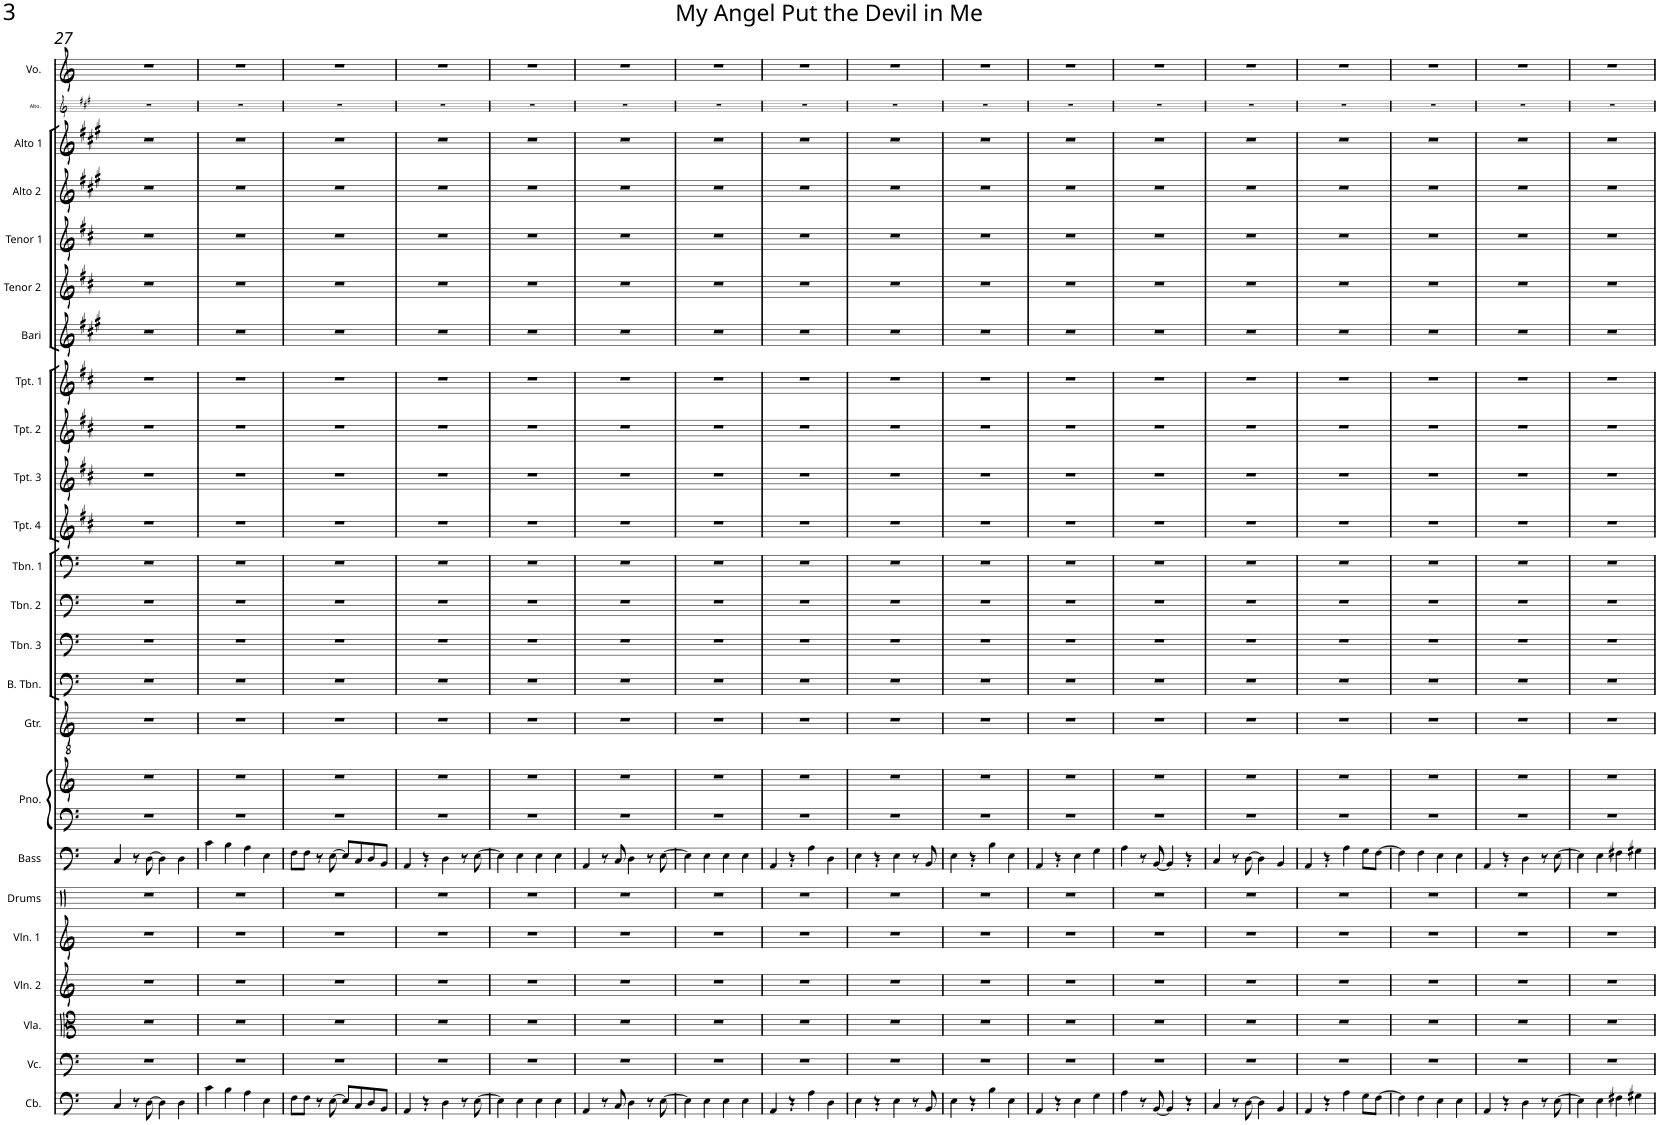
**kern	**kern	**kern	**kern	**kern	**kern	**kern	**kern	**kern	**kern	**kern	**kern	**kern	**kern	**kern	**kern	**kern	**kern	**kern	**kern	**kern	**kern	**kern	**kern	**kern
*part24	*part23	*part22	*part21	*part20	*part19	*part18	*part17	*part17	*part16	*part15	*part14	*part13	*part12	*part11	*part10	*part9	*part8	*part7	*part6	*part5	*part4	*part3	*part2	*part1
*staff25	*staff24	*staff23	*staff22	*staff21	*staff20	*staff19	*staff18	*staff17	*staff16	*staff15	*staff14	*staff13	*staff12	*staff11	*staff10	*staff9	*staff8	*staff7	*staff6	*staff5	*staff4	*staff3	*staff2	*staff1
*I"Contrabass (opt.)	*I"Violoncello (opt.)	*I"Viola  (opt.)	*I"Violin 2 (opt.)	*I"Violin 1 (opt.)	*I"Drums	*I"Bass	*I"Piano	*	*I"Guitar	*I"Bass Trombone	*I"Trombone 3	*I"Trombone 2	*I"Trombone 1	*I"Trumpet 4	*I"Trumpet 3	*I"Trumpet 2	*I"Trumpet 1	*I"Bari Sax	*I"Tenor Sax 2	*I"Tenor Sax 1	*I"Alto Sax 2	*I"Alto Sax 1	*I"Alto Sax (opt.)	*I"Voice
*I'Cb.	*I'Vc.	*I'Vla.	*I'Vln. 2	*I'Vln. 1	*I'Drums	*I'Bass	*I'Pno.	*	*I'Gtr.	*I'B. Tbn.	*I'Tbn. 3	*I'Tbn. 2	*I'Tbn. 1	*I'Tpt. 4	*I'Tpt. 3	*I'Tpt. 2	*I'Tpt. 1	*I'Bari	*I'Tenor 2	*I'Tenor 1	*I'Alto 2	*I'Alto 1	*I'Alto.	*I'Vo.
!!LO:PB:g=z
*clefF4	*clefF4	*clefC3	*clefG2	*clefG2	*clefX	*clefF4	*clefF4	*clefG2	*clefGv2	*clefF4	*clefF4	*clefF4	*clefF4	*clefG2	*clefG2	*clefG2	*clefG2	*clefG2	*clefG2	*clefG2	*clefG2	*clefG2	*clefG2	*clefG2
*Trd7c12	*	*	*	*	*	*Trd7c12	*	*	*	*	*	*	*	*Trd1c2	*Trd1c2	*Trd1c2	*Trd1c2	*Trd12c21	*Trd8c14	*Trd8c14	*Trd5c9	*Trd5c9	*Trd5c9	*
*k[]	*k[]	*k[]	*k[]	*k[]	*k[]	*k[]	*k[]	*k[]	*k[]	*k[]	*k[]	*k[]	*k[]	*k[f#c#]	*k[f#c#]	*k[f#c#]	*k[f#c#]	*k[f#c#g#]	*k[f#c#]	*k[f#c#]	*k[f#c#g#]	*k[f#c#g#]	*k[f#c#g#]	*k[]
*M4/4	*M4/4	*M4/4	*M4/4	*M4/4	*M4/4	*M4/4	*M4/4	*M4/4	*M4/4	*M4/4	*M4/4	*M4/4	*M4/4	*M4/4	*M4/4	*M4/4	*M4/4	*M4/4	*M4/4	*M4/4	*M4/4	*M4/4	*M4/4	*M4/4
=27	=27	=27	=27	=27	=27	=27	=27	=27	=27	=27	=27	=27	=27	=27	=27	=27	=27	=27	=27	=27	=27	=27	=27	=27
4C/	1r	1r	1r	1r	1r	4C/	1r	1r	1r	1r	1r	1r	1r	1r	1r	1r	1r	1r	1r	1r	1r	1r	1r	1r
8r	.	.	.	.	.	8r	.	.	.	.	.	.	.	.	.	.	.	.	.	.	.	.	.	.
[8D\	.	.	.	.	.	[8D\	.	.	.	.	.	.	.	.	.	.	.	.	.	.	.	.	.	.
4D\]	.	.	.	.	.	4D\]	.	.	.	.	.	.	.	.	.	.	.	.	.	.	.	.	.	.
4D\	.	.	.	.	.	4D\	.	.	.	.	.	.	.	.	.	.	.	.	.	.	.	.	.	.
=28	=28	=28	=28	=28	=28	=28	=28	=28	=28	=28	=28	=28	=28	=28	=28	=28	=28	=28	=28	=28	=28	=28	=28	=28
4c\	1r	1r	1r	1r	1r	4c\	1r	1r	1r	1r	1r	1r	1r	1r	1r	1r	1r	1r	1r	1r	1r	1r	1r	1r
4B\	.	.	.	.	.	4B\	.	.	.	.	.	.	.	.	.	.	.	.	.	.	.	.	.	.
4A\	.	.	.	.	.	4A\	.	.	.	.	.	.	.	.	.	.	.	.	.	.	.	.	.	.
4E\	.	.	.	.	.	4E\	.	.	.	.	.	.	.	.	.	.	.	.	.	.	.	.	.	.
=29	=29	=29	=29	=29	=29	=29	=29	=29	=29	=29	=29	=29	=29	=29	=29	=29	=29	=29	=29	=29	=29	=29	=29	=29
8F\L	1r	1r	1r	1r	1r	8F\L	1r	1r	1r	1r	1r	1r	1r	1r	1r	1r	1r	1r	1r	1r	1r	1r	1r	1r
8F\J	.	.	.	.	.	8F\J	.	.	.	.	.	.	.	.	.	.	.	.	.	.	.	.	.	.
8r	.	.	.	.	.	8r	.	.	.	.	.	.	.	.	.	.	.	.	.	.	.	.	.	.
[8E\	.	.	.	.	.	[8E\	.	.	.	.	.	.	.	.	.	.	.	.	.	.	.	.	.	.
8E/L]	.	.	.	.	.	8E/L]	.	.	.	.	.	.	.	.	.	.	.	.	.	.	.	.	.	.
8C/	.	.	.	.	.	8C/	.	.	.	.	.	.	.	.	.	.	.	.	.	.	.	.	.	.
8D/	.	.	.	.	.	8D/	.	.	.	.	.	.	.	.	.	.	.	.	.	.	.	.	.	.
8BB/J	.	.	.	.	.	8BB/J	.	.	.	.	.	.	.	.	.	.	.	.	.	.	.	.	.	.
=30	=30	=30	=30	=30	=30	=30	=30	=30	=30	=30	=30	=30	=30	=30	=30	=30	=30	=30	=30	=30	=30	=30	=30	=30
4AA/	1r	1r	1r	1r	1r	4AA/	1r	1r	1r	1r	1r	1r	1r	1r	1r	1r	1r	1r	1r	1r	1r	1r	1r	1r
4r	.	.	.	.	.	4r	.	.	.	.	.	.	.	.	.	.	.	.	.	.	.	.	.	.
4D\	.	.	.	.	.	4D\	.	.	.	.	.	.	.	.	.	.	.	.	.	.	.	.	.	.
8r	.	.	.	.	.	8r	.	.	.	.	.	.	.	.	.	.	.	.	.	.	.	.	.	.
[8E\	.	.	.	.	.	[8E\	.	.	.	.	.	.	.	.	.	.	.	.	.	.	.	.	.	.
=31	=31	=31	=31	=31	=31	=31	=31	=31	=31	=31	=31	=31	=31	=31	=31	=31	=31	=31	=31	=31	=31	=31	=31	=31
4E\]	1r	1r	1r	1r	1r	4E\]	1r	1r	1r	1r	1r	1r	1r	1r	1r	1r	1r	1r	1r	1r	1r	1r	1r	1r
4E\	.	.	.	.	.	4E\	.	.	.	.	.	.	.	.	.	.	.	.	.	.	.	.	.	.
4E\	.	.	.	.	.	4E\	.	.	.	.	.	.	.	.	.	.	.	.	.	.	.	.	.	.
4E\	.	.	.	.	.	4E\	.	.	.	.	.	.	.	.	.	.	.	.	.	.	.	.	.	.
=32	=32	=32	=32	=32	=32	=32	=32	=32	=32	=32	=32	=32	=32	=32	=32	=32	=32	=32	=32	=32	=32	=32	=32	=32
4AA/	1r	1r	1r	1r	1r	4AA/	1r	1r	1r	1r	1r	1r	1r	1r	1r	1r	1r	1r	1r	1r	1r	1r	1r	1r
8r	.	.	.	.	.	8r	.	.	.	.	.	.	.	.	.	.	.	.	.	.	.	.	.	.
8C/	.	.	.	.	.	8C/	.	.	.	.	.	.	.	.	.	.	.	.	.	.	.	.	.	.
4D\	.	.	.	.	.	4D\	.	.	.	.	.	.	.	.	.	.	.	.	.	.	.	.	.	.
8r	.	.	.	.	.	8r	.	.	.	.	.	.	.	.	.	.	.	.	.	.	.	.	.	.
[8E\	.	.	.	.	.	[8E\	.	.	.	.	.	.	.	.	.	.	.	.	.	.	.	.	.	.
=33	=33	=33	=33	=33	=33	=33	=33	=33	=33	=33	=33	=33	=33	=33	=33	=33	=33	=33	=33	=33	=33	=33	=33	=33
4E\]	1r	1r	1r	1r	1r	4E\]	1r	1r	1r	1r	1r	1r	1r	1r	1r	1r	1r	1r	1r	1r	1r	1r	1r	1r
4E\	.	.	.	.	.	4E\	.	.	.	.	.	.	.	.	.	.	.	.	.	.	.	.	.	.
4E\	.	.	.	.	.	4E\	.	.	.	.	.	.	.	.	.	.	.	.	.	.	.	.	.	.
4E\	.	.	.	.	.	4E\	.	.	.	.	.	.	.	.	.	.	.	.	.	.	.	.	.	.
=34	=34	=34	=34	=34	=34	=34	=34	=34	=34	=34	=34	=34	=34	=34	=34	=34	=34	=34	=34	=34	=34	=34	=34	=34
4AA/	1r	1r	1r	1r	1r	4AA/	1r	1r	1r	1r	1r	1r	1r	1r	1r	1r	1r	1r	1r	1r	1r	1r	1r	1r
4r	.	.	.	.	.	4r	.	.	.	.	.	.	.	.	.	.	.	.	.	.	.	.	.	.
4A\	.	.	.	.	.	4A\	.	.	.	.	.	.	.	.	.	.	.	.	.	.	.	.	.	.
4D\	.	.	.	.	.	4D\	.	.	.	.	.	.	.	.	.	.	.	.	.	.	.	.	.	.
=35	=35	=35	=35	=35	=35	=35	=35	=35	=35	=35	=35	=35	=35	=35	=35	=35	=35	=35	=35	=35	=35	=35	=35	=35
4E\	1r	1r	1r	1r	1r	4E\	1r	1r	1r	1r	1r	1r	1r	1r	1r	1r	1r	1r	1r	1r	1r	1r	1r	1r
4r	.	.	.	.	.	4r	.	.	.	.	.	.	.	.	.	.	.	.	.	.	.	.	.	.
4E\	.	.	.	.	.	4E\	.	.	.	.	.	.	.	.	.	.	.	.	.	.	.	.	.	.
8r	.	.	.	.	.	8r	.	.	.	.	.	.	.	.	.	.	.	.	.	.	.	.	.	.
8BB/	.	.	.	.	.	8BB/	.	.	.	.	.	.	.	.	.	.	.	.	.	.	.	.	.	.
=36	=36	=36	=36	=36	=36	=36	=36	=36	=36	=36	=36	=36	=36	=36	=36	=36	=36	=36	=36	=36	=36	=36	=36	=36
4E\	1r	1r	1r	1r	1r	4E\	1r	1r	1r	1r	1r	1r	1r	1r	1r	1r	1r	1r	1r	1r	1r	1r	1r	1r
4r	.	.	.	.	.	4r	.	.	.	.	.	.	.	.	.	.	.	.	.	.	.	.	.	.
4B\	.	.	.	.	.	4B\	.	.	.	.	.	.	.	.	.	.	.	.	.	.	.	.	.	.
4E\	.	.	.	.	.	4E\	.	.	.	.	.	.	.	.	.	.	.	.	.	.	.	.	.	.
=37	=37	=37	=37	=37	=37	=37	=37	=37	=37	=37	=37	=37	=37	=37	=37	=37	=37	=37	=37	=37	=37	=37	=37	=37
4AA/	1r	1r	1r	1r	1r	4AA/	1r	1r	1r	1r	1r	1r	1r	1r	1r	1r	1r	1r	1r	1r	1r	1r	1r	1r
4r	.	.	.	.	.	4r	.	.	.	.	.	.	.	.	.	.	.	.	.	.	.	.	.	.
4E\	.	.	.	.	.	4E\	.	.	.	.	.	.	.	.	.	.	.	.	.	.	.	.	.	.
4G\	.	.	.	.	.	4G\	.	.	.	.	.	.	.	.	.	.	.	.	.	.	.	.	.	.
=38	=38	=38	=38	=38	=38	=38	=38	=38	=38	=38	=38	=38	=38	=38	=38	=38	=38	=38	=38	=38	=38	=38	=38	=38
4A\	1r	1r	1r	1r	1r	4A\	1r	1r	1r	1r	1r	1r	1r	1r	1r	1r	1r	1r	1r	1r	1r	1r	1r	1r
8r	.	.	.	.	.	8r	.	.	.	.	.	.	.	.	.	.	.	.	.	.	.	.	.	.
[8BB/	.	.	.	.	.	[8BB/	.	.	.	.	.	.	.	.	.	.	.	.	.	.	.	.	.	.
4BB/]	.	.	.	.	.	4BB/]	.	.	.	.	.	.	.	.	.	.	.	.	.	.	.	.	.	.
4r	.	.	.	.	.	4r	.	.	.	.	.	.	.	.	.	.	.	.	.	.	.	.	.	.
=39	=39	=39	=39	=39	=39	=39	=39	=39	=39	=39	=39	=39	=39	=39	=39	=39	=39	=39	=39	=39	=39	=39	=39	=39
4C/	1r	1r	1r	1r	1r	4C/	1r	1r	1r	1r	1r	1r	1r	1r	1r	1r	1r	1r	1r	1r	1r	1r	1r	1r
8r	.	.	.	.	.	8r	.	.	.	.	.	.	.	.	.	.	.	.	.	.	.	.	.	.
[8D\	.	.	.	.	.	[8D\	.	.	.	.	.	.	.	.	.	.	.	.	.	.	.	.	.	.
4D\]	.	.	.	.	.	4D\]	.	.	.	.	.	.	.	.	.	.	.	.	.	.	.	.	.	.
4BB/	.	.	.	.	.	4BB/	.	.	.	.	.	.	.	.	.	.	.	.	.	.	.	.	.	.
=40	=40	=40	=40	=40	=40	=40	=40	=40	=40	=40	=40	=40	=40	=40	=40	=40	=40	=40	=40	=40	=40	=40	=40	=40
4AA/	1r	1r	1r	1r	1r	4AA/	1r	1r	1r	1r	1r	1r	1r	1r	1r	1r	1r	1r	1r	1r	1r	1r	1r	1r
4r	.	.	.	.	.	4r	.	.	.	.	.	.	.	.	.	.	.	.	.	.	.	.	.	.
4A\	.	.	.	.	.	4A\	.	.	.	.	.	.	.	.	.	.	.	.	.	.	.	.	.	.
8G\L	.	.	.	.	.	8G\L	.	.	.	.	.	.	.	.	.	.	.	.	.	.	.	.	.	.
[8F\J	.	.	.	.	.	[8F\J	.	.	.	.	.	.	.	.	.	.	.	.	.	.	.	.	.	.
=41	=41	=41	=41	=41	=41	=41	=41	=41	=41	=41	=41	=41	=41	=41	=41	=41	=41	=41	=41	=41	=41	=41	=41	=41
4F\]	1r	1r	1r	1r	1r	4F\]	1r	1r	1r	1r	1r	1r	1r	1r	1r	1r	1r	1r	1r	1r	1r	1r	1r	1r
4F\	.	.	.	.	.	4F\	.	.	.	.	.	.	.	.	.	.	.	.	.	.	.	.	.	.
4E\	.	.	.	.	.	4E\	.	.	.	.	.	.	.	.	.	.	.	.	.	.	.	.	.	.
4E\	.	.	.	.	.	4E\	.	.	.	.	.	.	.	.	.	.	.	.	.	.	.	.	.	.
=42	=42	=42	=42	=42	=42	=42	=42	=42	=42	=42	=42	=42	=42	=42	=42	=42	=42	=42	=42	=42	=42	=42	=42	=42
4AA/	1r	1r	1r	1r	1r	4AA/	1r	1r	1r	1r	1r	1r	1r	1r	1r	1r	1r	1r	1r	1r	1r	1r	1r	1r
4r	.	.	.	.	.	4r	.	.	.	.	.	.	.	.	.	.	.	.	.	.	.	.	.	.
4D\	.	.	.	.	.	4D\	.	.	.	.	.	.	.	.	.	.	.	.	.	.	.	.	.	.
8r	.	.	.	.	.	8r	.	.	.	.	.	.	.	.	.	.	.	.	.	.	.	.	.	.
[8E\	.	.	.	.	.	[8E\	.	.	.	.	.	.	.	.	.	.	.	.	.	.	.	.	.	.
=43	=43	=43	=43	=43	=43	=43	=43	=43	=43	=43	=43	=43	=43	=43	=43	=43	=43	=43	=43	=43	=43	=43	=43	=43
4E\]	1r	1r	1r	1r	1r	4E\]	1r	1r	1r	1r	1r	1r	1r	1r	1r	1r	1r	1r	1r	1r	1r	1r	1r	1r
4E\	.	.	.	.	.	4E\	.	.	.	.	.	.	.	.	.	.	.	.	.	.	.	.	.	.
4F#X\	.	.	.	.	.	4F#X\	.	.	.	.	.	.	.	.	.	.	.	.	.	.	.	.	.	.
4G#X\	.	.	.	.	.	4G#X\	.	.	.	.	.	.	.	.	.	.	.	.	.	.	.	.	.	.
=	=	=	=	=	=	=	=	=	=	=	=	=	=	=	=	=	=	=	=	=	=	=	=	=
*-	*-	*-	*-	*-	*-	*-	*-	*-	*-	*-	*-	*-	*-	*-	*-	*-	*-	*-	*-	*-	*-	*-	*-	*-
